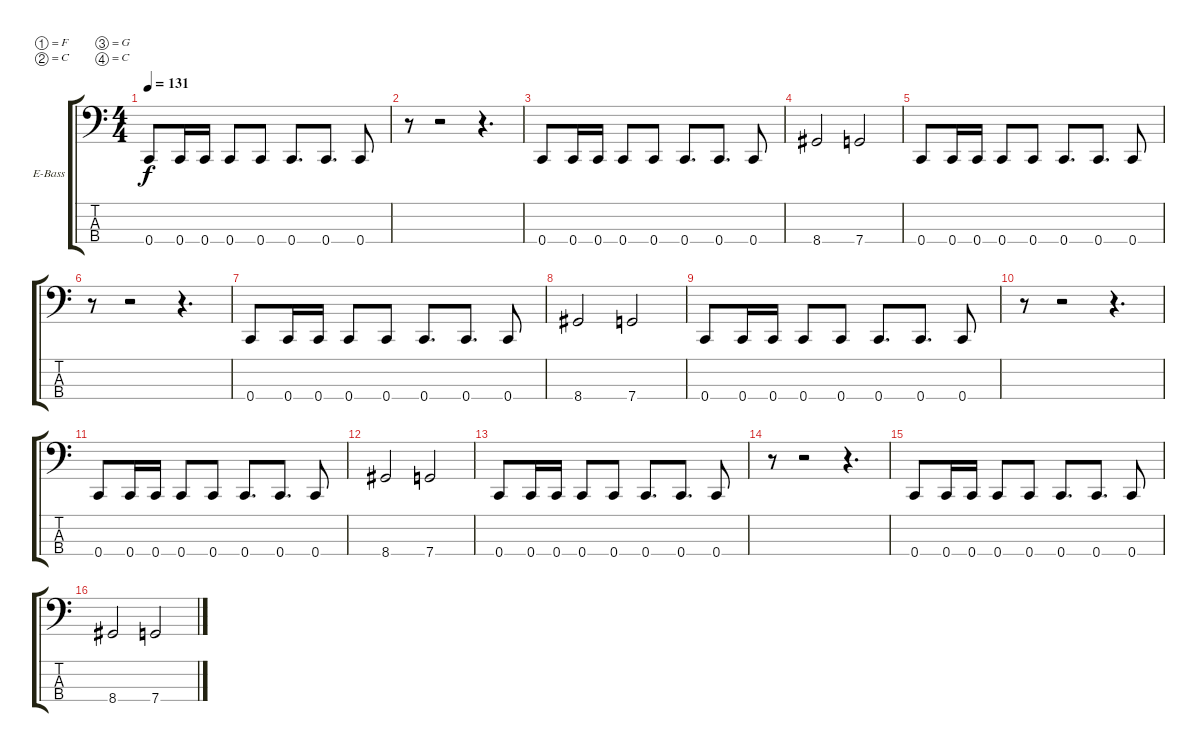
\bracketExtendMode groupsimilarinstruments
\firstSystemTrackNameOrientation horizontal
\otherSystemsTrackNameOrientation horizontal
\track ("Track 3" "E-Bass") {instrument electricbasspick}
\staff {score tabs}
\tuning (F2 C2 G1 C1)
\ts (4 4)
\tempo 131
\clef f4
\ks c
0.4.8{dy f} 0.4.16 0.4.16 0.4.8 0.4.8 0.4.8{d} 0.4.8{d} 0.4.8 |
r.8 r.2 r.4{d} |
0.4.8 0.4.16 0.4.16 0.4.8 0.4.8 0.4.8{d} 0.4.8{d} 0.4.8 |
8.4.2 7.4.2 |
0.4.8 0.4.16 0.4.16 0.4.8 0.4.8 0.4.8{d} 0.4.8{d} 0.4.8 |
r.8 r.2 r.4{d} |
0.4.8 0.4.16 0.4.16 0.4.8 0.4.8 0.4.8{d} 0.4.8{d} 0.4.8 |
8.4.2 7.4.2 |
0.4.8 0.4.16 0.4.16 0.4.8 0.4.8 0.4.8{d} 0.4.8{d} 0.4.8 |
r.8 r.2 r.4{d} |
0.4.8 0.4.16 0.4.16 0.4.8 0.4.8 0.4.8{d} 0.4.8{d} 0.4.8 |
8.4.2 7.4.2 |
0.4.8 0.4.16 0.4.16 0.4.8 0.4.8 0.4.8{d} 0.4.8{d} 0.4.8 |
r.8 r.2 r.4{d} |
0.4.8 0.4.16 0.4.16 0.4.8 0.4.8 0.4.8{d} 0.4.8{d} 0.4.8 |
8.4.2 7.4.2
